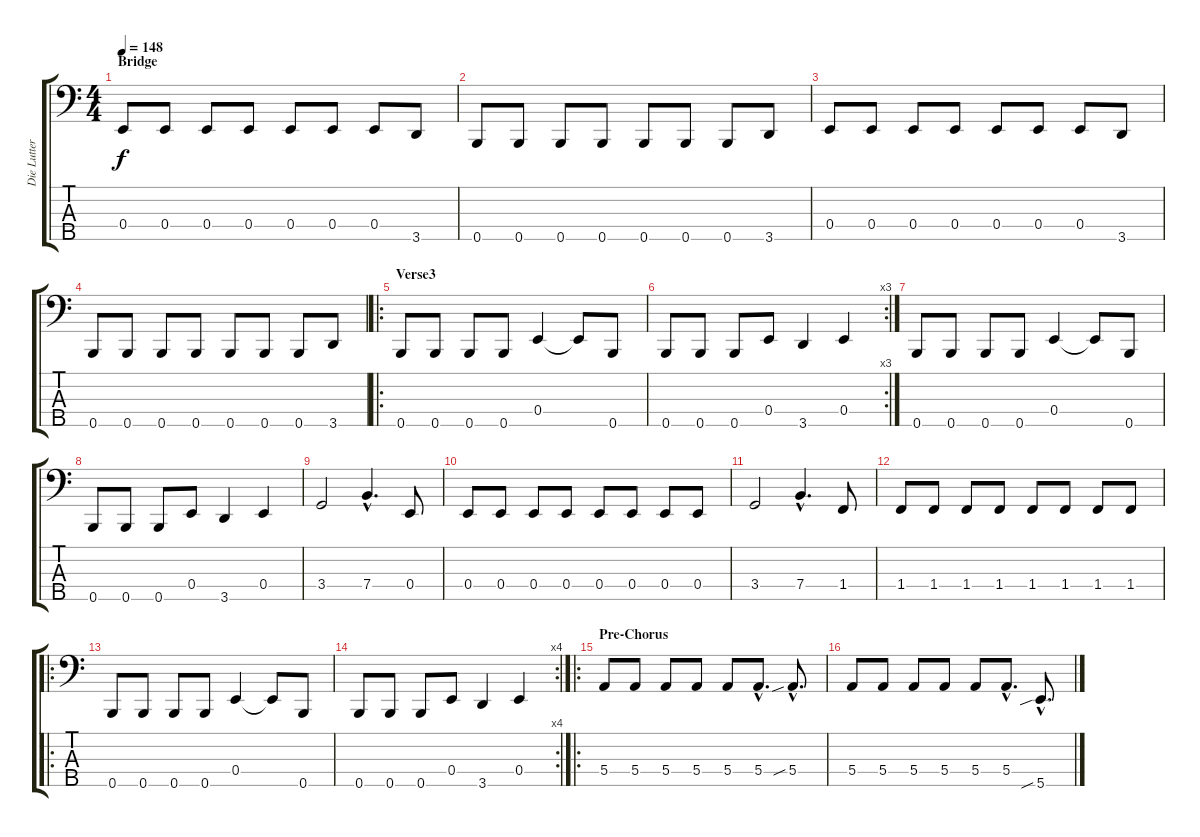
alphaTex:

\track ("Die Lutter" "Die Lutter") {instrument electricbassfinger}
\staff {score tabs}
\tuning (G2 D2 A1 E1 B0) {hide}
\ts (4 4)
\section ("" "Bridge")
\tempo 148
\clef f4
\ks c
0.4.8{dy f} 0.4.8 0.4.8 0.4.8 0.4.8 0.4.8 0.4.8 3.5.8 |
0.5.8 0.5.8 0.5.8 0.5.8 0.5.8 0.5.8 0.5.8 3.5.8 |
0.4.8 0.4.8 0.4.8 0.4.8 0.4.8 0.4.8 0.4.8 3.5.8 |
0.5.8 0.5.8 0.5.8 0.5.8 0.5.8 0.5.8 0.5.8 3.5.8 |
\ro
\section ("" "Verse3")
0.5.8 0.5.8 0.5.8 0.5.8 0.4.4 0.4{t}.8 0.5.8 |
\rc 3
0.5.8 0.5.8 0.5.8 0.4.8 3.5.4 0.4.4 |
0.5.8 0.5.8 0.5.8 0.5.8 0.4.4 0.4{t}.8 0.5.8 |
0.5.8 0.5.8 0.5.8 0.4.8 3.5.4 0.4.4 |
3.4.2 7.4{hac}.4{d} 0.4.8 |
0.4.8 0.4.8 0.4.8 0.4.8 0.4.8 0.4.8 0.4.8 0.4.8 |
3.4.2 7.4{hac}.4{d} 1.4.8 |
1.4.8 1.4.8 1.4.8 1.4.8 1.4.8 1.4.8 1.4.8 1.4.8 |
\ro
0.5.8 0.5.8 0.5.8 0.5.8 0.4.4 0.4{t}.8 0.5.8 |
\rc 4
0.5.8 0.5.8 0.5.8 0.4.8 3.5.4 0.4.4 |
\ro
\section ("" "Pre-Chorus")
5.4.8 5.4.8 5.4.8 5.4.8 5.4.8 5.4{hac}.8{d} 5.4{sib hac}.8{d} |
5.4.8 5.4.8 5.4.8 5.4.8 5.4.8 5.4{hac}.8{d} 5.5{sib hac}.8{d}
